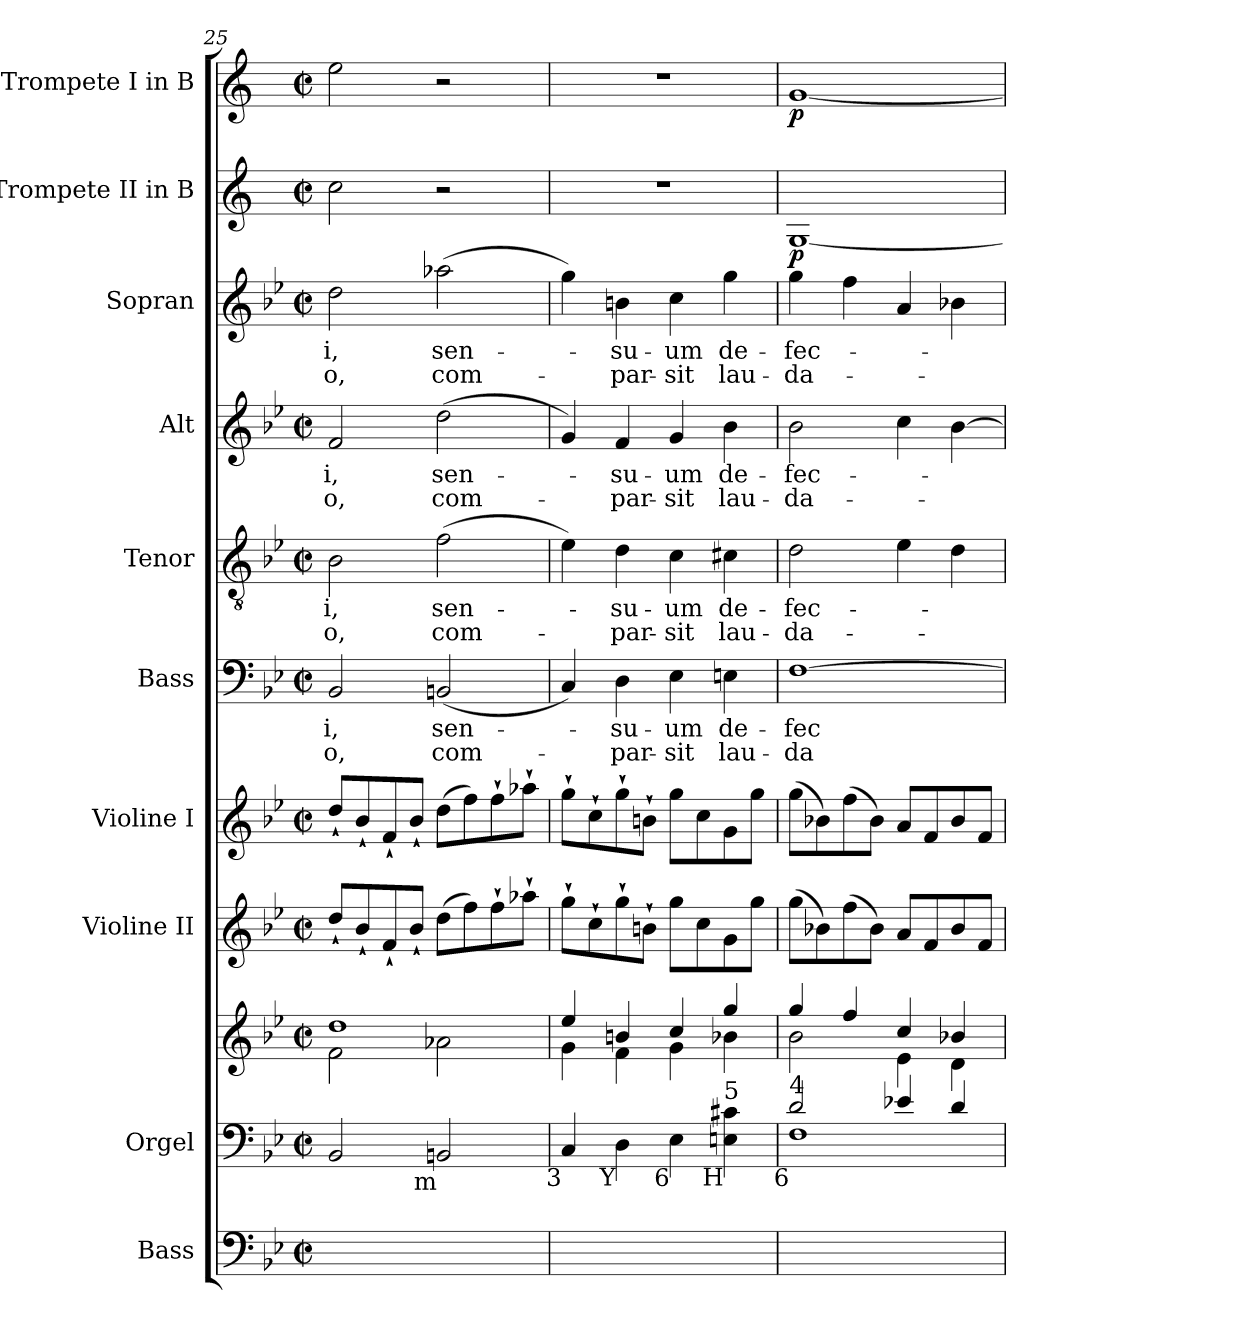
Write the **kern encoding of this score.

**kern	**kern	**kern	**kern	**kern	**kern	**text	**text	**kern	**text	**text	**kern	**text	**text	**kern	**text	**text	**kern	**dynam	**kern	**dynam
*part10	*part9	*part9	*part8	*part7	*part6	*part6	*part6	*part5	*part5	*part5	*part4	*part4	*part4	*part3	*part3	*part3	*part2	*part2	*part1	*part1
*staff11	*staff10	*staff9	*staff8	*staff7	*staff6	*staff6	*staff6	*staff5	*staff5	*staff5	*staff4	*staff4	*staff4	*staff3	*staff3	*staff3	*staff2	*staff2	*staff1	*staff1
*I"Bass	*I"Orgel	*	*I"Violine II	*I"Violine I	*I"Bass	*	*	*I"Tenor	*	*	*I"Alt	*	*	*I"Sopran	*	*	*I"Trompete II in B	*	*I"Trompete I in B	*
*I'Bs.	*I'Org.	*	*I'Vl. II	*I'Vl. I	*I'B.	*	*	*I'T.	*	*	*I'A.	*	*	*I'S.	*	*	*I'Trp.	*	*I'Trp.	*
!!LO:PB:g=z
*clefF4	*clefF4	*clefG2	*clefG2	*clefG2	*clefF4	*	*	*clefGv2	*	*	*clefG2	*	*	*clefG2	*	*	*clefG2	*	*clefG2	*
*ITrd7c12	*	*	*	*	*	*	*	*ITrd7c12	*	*	*	*	*	*	*	*	*ITrd1c2	*	*ITrd1c2	*
*k[b-e-]	*k[b-e-]	*k[b-e-]	*k[b-e-]	*k[b-e-]	*k[b-e-]	*	*	*k[b-e-]	*	*	*k[b-e-]	*	*	*k[b-e-]	*	*	*k[b-e-]	*	*k[b-e-]	*
*B-:	*B-:	*B-:	*B-:	*B-:	*B-:	*	*	*B-:	*	*	*B-:	*	*	*B-:	*	*	*B-:	*	*B-:	*
*M2/2	*M2/2	*M2/2	*M2/2	*M2/2	*M2/2	*	*	*M2/2	*	*	*M2/2	*	*	*M2/2	*	*	*M2/2	*	*M2/2	*
*met(c|)	*met(c|)	*met(c|)	*met(c|)	*met(c|)	*met(c|)	*	*	*met(c|)	*	*	*met(c|)	*	*	*met(c|)	*	*	*met(c|)	*	*met(c|)	*
=25	=25	=25	=25	=25	=25	=25	=25	=25	=25	=25	=25	=25	=25	=25	=25	=25	=25	=25	=25	=25
*	*	*^	*	*	*	*	*	*	*	*	*	*	*	*	*	*	*	*	*	*
!	!	!	!	!	!	!	!LO:LY:b:color=#000000	!LO:LY:b:color=#000000	!	!	!	!	!	!	!	!	!	!	!	!	!
!	!	!	!	!	!	!	!	!	!	!LO:LY:b:color=#000000	!LO:LY:b:color=#000000	!	!	!	!	!	!	!	!	!	!
!	!	!	!	!	!	!	!	!	!	!	!	!	!LO:LY:b:color=#000000	!LO:LY:b:color=#000000	!	!	!	!	!	!	!
!	!	!	!	!	!	!	!	!	!	!	!	!	!	!	!	!LO:LY:b:color=#000000	!LO:LY:b:color=#000000	!	!	!	!
2BBB-i/yy	2BB-i/	1ddi	2fi\	8dd`i/L	8dd`i/L	2BB-i/	-i,	-o,	2BB-i\	-i,	-o,	2fi/	-i,	-o,	2ddi\	-i,	-o,	2b-i\	.	2ddi\	.
.	.	.	.	8b-`i/	8b-`i/	.	.	.	.	.	.	.	.	.	.	.	.	.	.	.	.
.	.	.	.	8f`i/	8f`i/	.	.	.	.	.	.	.	.	.	.	.	.	.	.	.	.
.	.	.	.	8b-`i/J	8b-`i/J	.	.	.	.	.	.	.	.	.	.	.	.	.	.	.	.
!	!	!	!	!	!	!	!LO:LY:b:color=#000000	!LO:LY:b:color=#000000	!	!	!	!	!	!	!	!	!	!	!	!	!
!	!	!	!	!	!	!	!	!	!	!LO:LY:b:color=#000000	!LO:LY:b:color=#000000	!	!	!	!	!	!	!	!	!	!
!	!	!	!	!	!	!	!	!	!	!	!	!	!LO:LY:b:color=#000000	!LO:LY:b:color=#000000	!	!	!	!	!	!	!
!	!LO:TX:b:rj:t=m	!	!	!	!	!	!	!	!	!	!	!	!	!	!	!	!	!	!	!	!
!	!	!	!	!	!	!	!	!	!	!	!	!	!	!	!	!LO:LY:b:color=#000000	!LO:LY:b:color=#000000	!	!	!	!
2BBBni/yy	2BBni/	.	2a-Xi\	(8ddi\L	(8ddi\L	(2BBni/	sen-	com-	(2Fi\	sen-	com-	(2ddi\	sen-	com-	(2aa-Xi\	sen-	com-	2r	.	2r	.
.	.	.	.	8ffi\)	8ffi\)	.	.	.	.	.	.	.	.	.	.	.	.	.	.	.	.
.	.	.	.	8ff`i\	8ff`i\	.	.	.	.	.	.	.	.	.	.	.	.	.	.	.	.
.	.	.	.	8aa-X`i\J	8aa-X`i\J	.	.	.	.	.	.	.	.	.	.	.	.	.	.	.	.
=26	=26	=26	=26	=26	=26	=26	=26	=26	=26	=26	=26	=26	=26	=26	=26	=26	=26	=26	=26	=26	=26
!	!LO:TX:b:rj:t=3	!	!	!	!	!	!	!	!	!	!	!	!	!	!	!	!	!	!	!	!
4CCi/yy	4Ci/	4ee-i/	4gi\	8gg`i\L	8gg`i\L	4Ci/)	.	.	4E-i\)	.	.	4gi/)	.	.	4ggi\)	.	.	1r	.	1r	.
.	.	.	.	8cc`i\	8cc`i\	.	.	.	.	.	.	.	.	.	.	.	.	.	.	.	.
!	!	!	!	!	!	!	!LO:LY:b:color=#000000	!LO:LY:b:color=#000000	!	!	!	!	!	!	!	!	!	!	!	!	!
!	!	!	!	!	!	!	!	!	!	!LO:LY:b:color=#000000	!LO:LY:b:color=#000000	!	!	!	!	!	!	!	!	!	!
!	!	!	!	!	!	!	!	!	!	!	!	!	!LO:LY:b:color=#000000	!LO:LY:b:color=#000000	!	!	!	!	!	!	!
!	!LO:TX:b:rj:t=Y	!	!	!	!	!	!	!	!	!	!	!	!	!	!	!	!	!	!	!	!
!	!	!	!	!	!	!	!	!	!	!	!	!	!	!	!	!LO:LY:b:color=#000000	!LO:LY:b:color=#000000	!	!	!	!
4DDi\yy	4Di\	4bni/	4fi\	8gg`i\	8gg`i\	4Di\	-su-	-par-	4Di\	-su-	-par-	4fi/	-su-	-par-	4bni\	-su-	-par-	.	.	.	.
.	.	.	.	8bn`i\J	8bn`i\J	.	.	.	.	.	.	.	.	.	.	.	.	.	.	.	.
!	!	!	!	!	!	!	!LO:LY:b:color=#000000	!LO:LY:b:color=#000000	!	!	!	!	!	!	!	!	!	!	!	!	!
!	!	!	!	!	!	!	!	!	!	!LO:LY:b:color=#000000	!LO:LY:b:color=#000000	!	!	!	!	!	!	!	!	!	!
!	!	!	!	!	!	!	!	!	!	!	!	!	!LO:LY:b:color=#000000	!LO:LY:b:color=#000000	!	!	!	!	!	!	!
!	!LO:TX:b:rj:t=6	!	!	!	!	!	!	!	!	!	!	!	!	!	!	!	!	!	!	!	!
!	!	!	!	!	!	!	!	!	!	!	!	!	!	!	!	!LO:LY:b:color=#000000	!LO:LY:b:color=#000000	!	!	!	!
4EE-i\yy	4E-i\	4cci/	4gi\	8ggi\L	8ggi\L	4E-i\	-um	-sit	4Ci\	-um	-sit	4gi/	-um	-sit	4cci\	-um	-sit	.	.	.	.
.	.	.	.	8cci\	8cci\	.	.	.	.	.	.	.	.	.	.	.	.	.	.	.	.
!	!	!	!	!	!	!	!LO:LY:b:color=#000000	!LO:LY:b:color=#000000	!	!	!	!	!	!	!	!	!	!	!	!	!
!	!	!	!	!	!	!	!	!	!	!LO:LY:b:color=#000000	!LO:LY:b:color=#000000	!	!	!	!	!	!	!	!	!	!
!	!	!	!	!	!	!	!	!	!	!	!	!	!LO:LY:b:color=#000000	!LO:LY:b:color=#000000	!	!	!	!	!	!	!
!	!LO:TX:b:rj:t=H	!	!	!	!	!	!	!	!	!	!	!	!	!	!	!	!	!	!	!	!
!	!LO:TX:t=5	!	!	!	!	!	!	!	!	!	!	!	!	!	!	!	!	!	!	!	!
!	!	!	!	!	!	!	!	!	!	!	!	!	!	!	!	!LO:LY:b:color=#000000	!LO:LY:b:color=#000000	!	!	!	!
4EEni\yy	4Eni\ 4c#Xi	4ggi/	4b-Xi\	8gi\	8gi\	4Eni\	de-	lau-	4C#Xi\	de-	lau-	4b-i\	de-	lau-	4ggi\	de-	lau-	.	.	.	.
.	.	.	.	8ggi\J	8ggi\J	.	.	.	.	.	.	.	.	.	.	.	.	.	.	.	.
=27	=27	=27	=27	=27	=27	=27	=27	=27	=27	=27	=27	=27	=27	=27	=27	=27	=27	=27	=27	=27	=27
*	*^	*	*	*	*	*	*	*	*	*	*	*	*	*	*	*	*	*	*	*	*
!	!	!	!	!	!	!	!	!LO:LY:b:color=#000000	!LO:LY:b:color=#000000	!	!	!	!	!	!	!	!	!	!	!	!	!
!	!	!	!	!	!	!	!	!	!	!	!LO:LY:b:color=#000000	!LO:LY:b:color=#000000	!	!	!	!	!	!	!	!	!	!
!	!	!	!	!	!	!	!	!	!	!	!	!	!	!LO:LY:b:color=#000000	!LO:LY:b:color=#000000	!	!	!	!	!	!	!
!	!LO:TX:b:rj:t=6	!	!	!	!	!	!	!	!	!	!	!	!	!	!	!	!	!	!	!	!	!
!	!LO:TX:t=4	!	!	!	!	!	!	!	!	!	!	!	!	!	!	!	!	!	!	!	!	!
!	!	!	!	!	!	!	!	!	!	!	!	!	!	!	!	!	!LO:LY:b:color=#000000	!LO:LY:b:color=#000000	!	!	!	!
1FFiyy	2di/	1Fi	4ggi/	2b-i\	(8ggi\L	(8ggi\L	[1Fi	-fec-	-da-	2Di\	-fec-	-da-	2b-i\	-fec-	-da-	4ggi\	-fec-	-da-	[1Fi	p	[1fi	p
.	.	.	.	.	8b-Xi\)	8b-Xi\)	.	.	.	.	.	.	.	.	.	.	.	.	.	.	.	.
.	.	.	4ffi/	.	(8ffi\	(8ffi\	.	.	.	.	.	.	.	.	.	4ffi\	.	.	.	.	.	.
.	.	.	.	.	8b-i\J)	8b-i\J)	.	.	.	.	.	.	.	.	.	.	.	.	.	.	.	.
.	4e-Xi/	.	4cci/	4e-i\	8ai/L	8ai/L	.	.	.	4E-i\	.	.	4cci\	.	.	4ai/	.	.	.	.	.	.
.	.	.	.	.	8fi/	8fi/	.	.	.	.	.	.	.	.	.	.	.	.	.	.	.	.
.	4di/	.	4b-Xi/	4di\	8b-i/	8b-i/	.	.	.	4Di\	.	.	[4b-i\	.	.	4b-Xi\	.	.	.	.	.	.
.	.	.	.	.	8fi/J	8fi/J	.	.	.	.	.	.	.	.	.	.	.	.	.	.	.	.
*	*v	*v	*	*	*	*	*	*	*	*	*	*	*	*	*	*	*	*	*	*	*	*
*	*	*v	*v	*	*	*	*	*	*	*	*	*	*	*	*	*	*	*	*	*	*
=	=	=	=	=	=	=	=	=	=	=	=	=	=	=	=	=	=	=	=	=
*-	*-	*-	*-	*-	*-	*-	*-	*-	*-	*-	*-	*-	*-	*-	*-	*-	*-	*-	*-	*-
